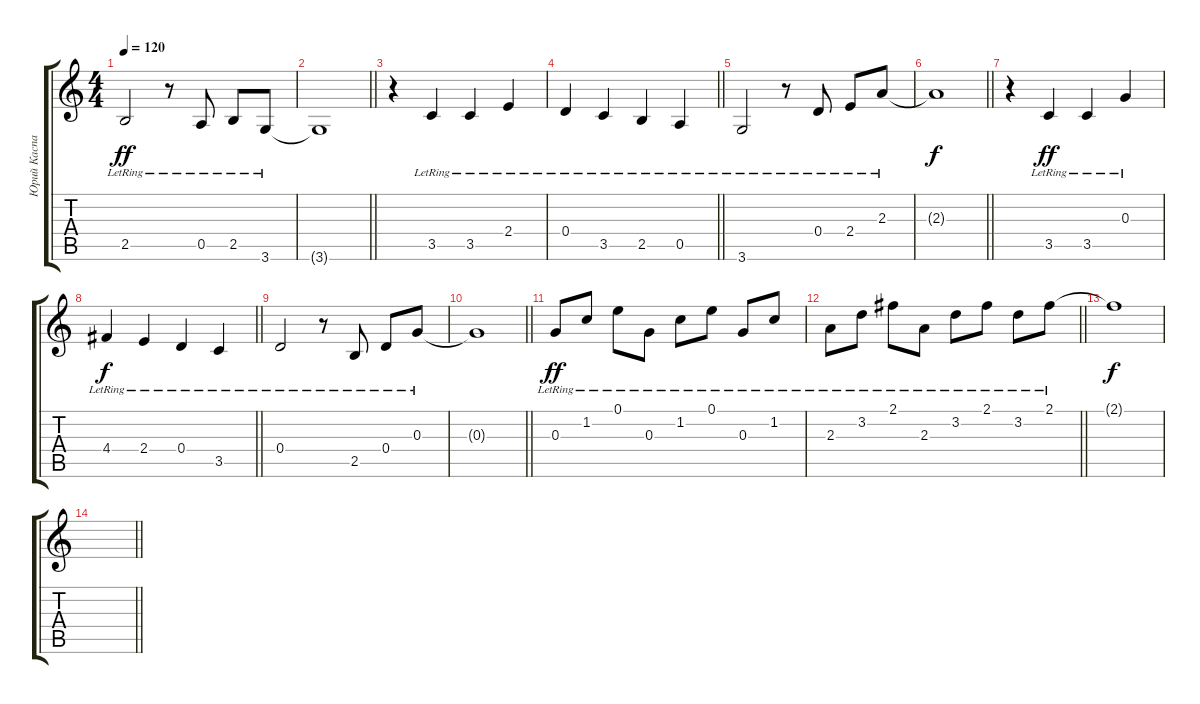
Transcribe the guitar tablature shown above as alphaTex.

\track ("Юрий Каспарян" "Юрий Каспа") {instrument electricguitarjazz}
\staff {score tabs}
\tuning (E4 B3 G3 D3 A2 E2) {hide}
\ts (4 4)
\tempo 120
\clef g2
\ks c
2.5{lr}.2{dy ff} r.8 0.5{lr}.8 2.5{lr}.8 3.6{lr}.8 |
\barLineRight lightlight
3.6{t}.1 |
r.4 3.5{lr}.4 3.5{lr}.4 2.4{lr}.4 |
\barLineRight lightlight
0.4{lr}.4 3.5{lr}.4 2.5{lr}.4 0.5{lr}.4 |
3.6{lr}.2 r.8 0.4{lr}.8 2.4{lr}.8 2.3{lr}.8 |
\barLineRight lightlight
2.3{t}.1{dy f} |
r.4 3.5{lr}.4{dy ff} 3.5{lr}.4 0.3{lr}.4 |
\barLineRight lightlight
4.4{lr}.4{dy f} 2.4{lr}.4 0.4{lr}.4 3.5{lr}.4 |
0.4{lr}.2 r.8 2.5{lr}.8 0.4{lr}.8 0.3{lr}.8 |
\barLineRight lightlight
0.3{t}.1 |
0.3{lr}.8{dy ff volume 9} 1.2{lr}.8 0.1{lr}.8 0.3{lr}.8 1.2{lr}.8 0.1{lr}.8 0.3{lr}.8 1.2{lr}.8 |
\barLineRight lightlight
2.3{lr}.8{volume 8} 3.2{lr}.8 2.1{lr}.8 2.3{lr}.8 3.2{lr}.8 2.1{lr}.8 3.2{lr}.8 2.1{lr}.8 |
2.1{t}.1{dy f} |
\barLineRight lightlight
